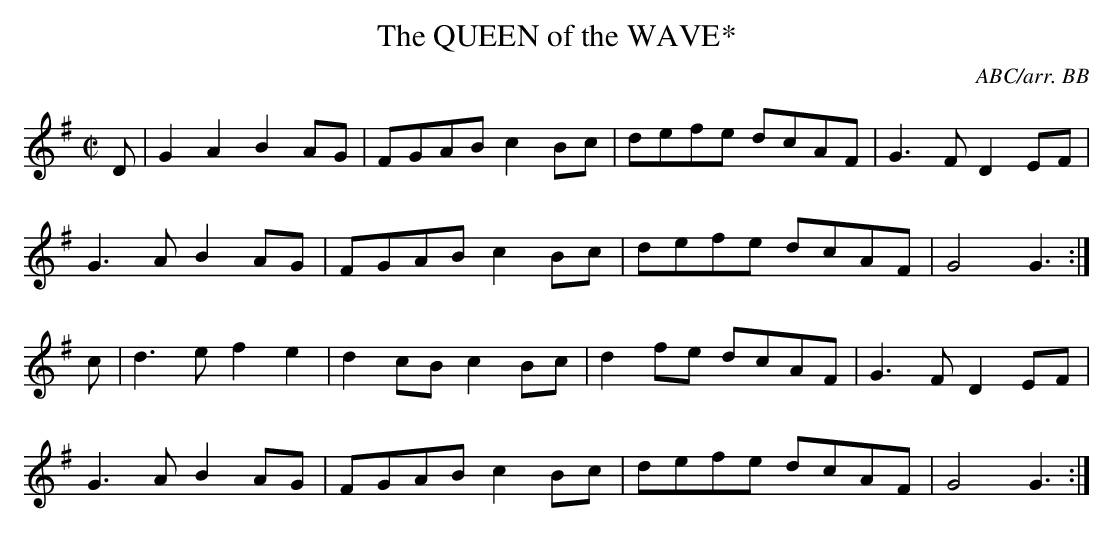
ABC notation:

X:1
T:QUEEN of the WAVE*, The
C:ABC/arr. BB
Y:"allegro moderato"
M:C|
L:1/8
K:G
D|G2A2 B2AG|FGAB c2Bc|defe dcAF|G3F D2EF|
G3A B2AG|FGAB c2Bc|defe dcAF|G4 G3 :|
c|d3e f2e2|d2cB c2Bc|d2fe dcAF|G3F D2EF|
G3A B2AG|FGAB c2Bc|defe dcAF|G4 G3 :|
